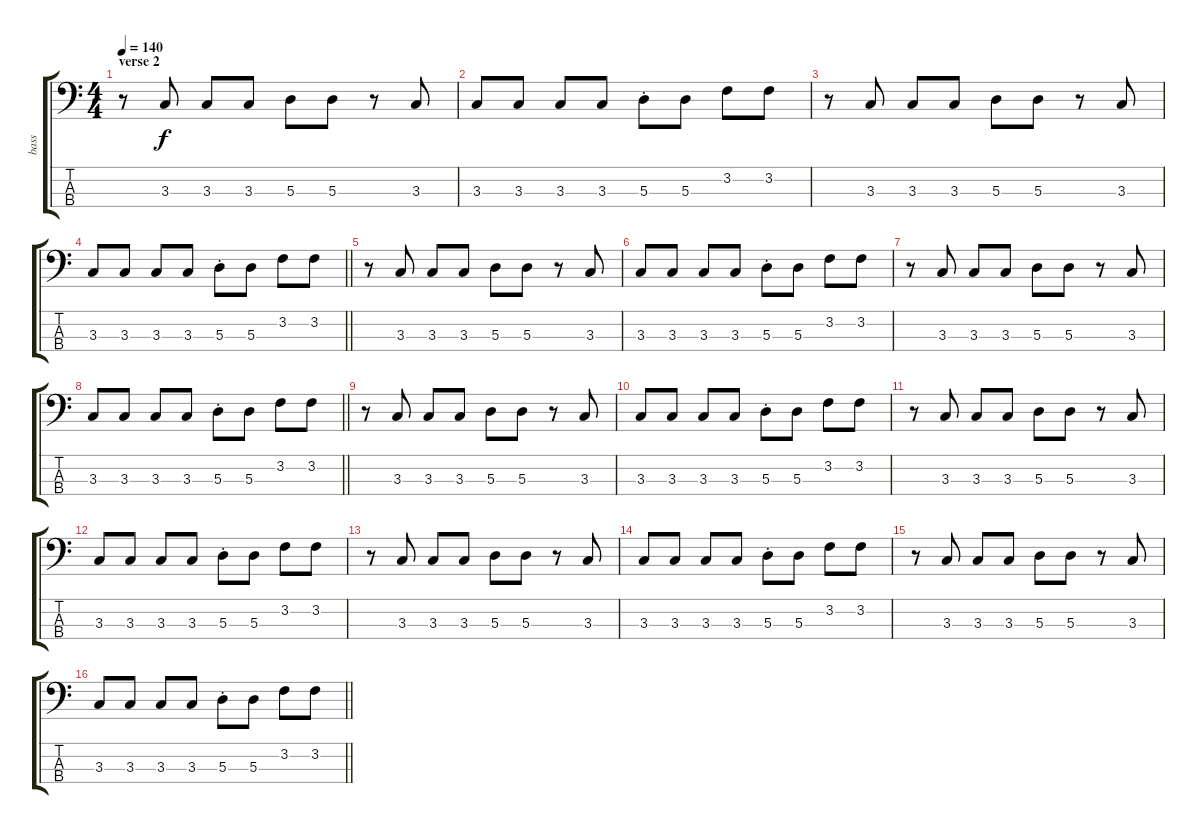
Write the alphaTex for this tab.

\track ("bass " "bass ") {instrument electricguitarjazz}
\staff {score tabs}
\tuning (G2 D2 A1 E1) {hide}
\ts (4 4)
\section ("" "verse 2")
\tempo 140
\clef f4
\ks c
r.8{dy f} 3.3.8 3.3.8 3.3.8 5.3.8 5.3.8 r.8 3.3.8 |
3.3.8 3.3.8 3.3.8 3.3.8 5.3{st}.8 5.3.8 3.2.8 3.2.8 |
r.8 3.3.8 3.3.8 3.3.8 5.3.8 5.3.8 r.8 3.3.8 |
\barLineRight lightlight
3.3.8 3.3.8 3.3.8 3.3.8 5.3{st}.8 5.3.8 3.2.8 3.2.8 |
r.8 3.3.8 3.3.8 3.3.8 5.3.8 5.3.8 r.8 3.3.8 |
3.3.8 3.3.8 3.3.8 3.3.8 5.3{st}.8 5.3.8 3.2.8 3.2.8 |
r.8 3.3.8 3.3.8 3.3.8 5.3.8 5.3.8 r.8 3.3.8 |
\barLineRight lightlight
3.3.8 3.3.8 3.3.8 3.3.8 5.3{st}.8 5.3.8 3.2.8 3.2.8 |
r.8 3.3.8 3.3.8 3.3.8 5.3.8 5.3.8 r.8 3.3.8 |
3.3.8 3.3.8 3.3.8 3.3.8 5.3{st}.8 5.3.8 3.2.8 3.2.8 |
r.8 3.3.8 3.3.8 3.3.8 5.3.8 5.3.8 r.8 3.3.8 |
3.3.8 3.3.8 3.3.8 3.3.8 5.3{st}.8 5.3.8 3.2.8 3.2.8 |
r.8 3.3.8 3.3.8 3.3.8 5.3.8 5.3.8 r.8 3.3.8 |
3.3.8 3.3.8 3.3.8 3.3.8 5.3{st}.8 5.3.8 3.2.8 3.2.8 |
r.8 3.3.8 3.3.8 3.3.8 5.3.8 5.3.8 r.8 3.3.8 |
\barLineRight lightlight
3.3.8 3.3.8 3.3.8 3.3.8 5.3{st}.8 5.3.8 3.2.8 3.2.8
